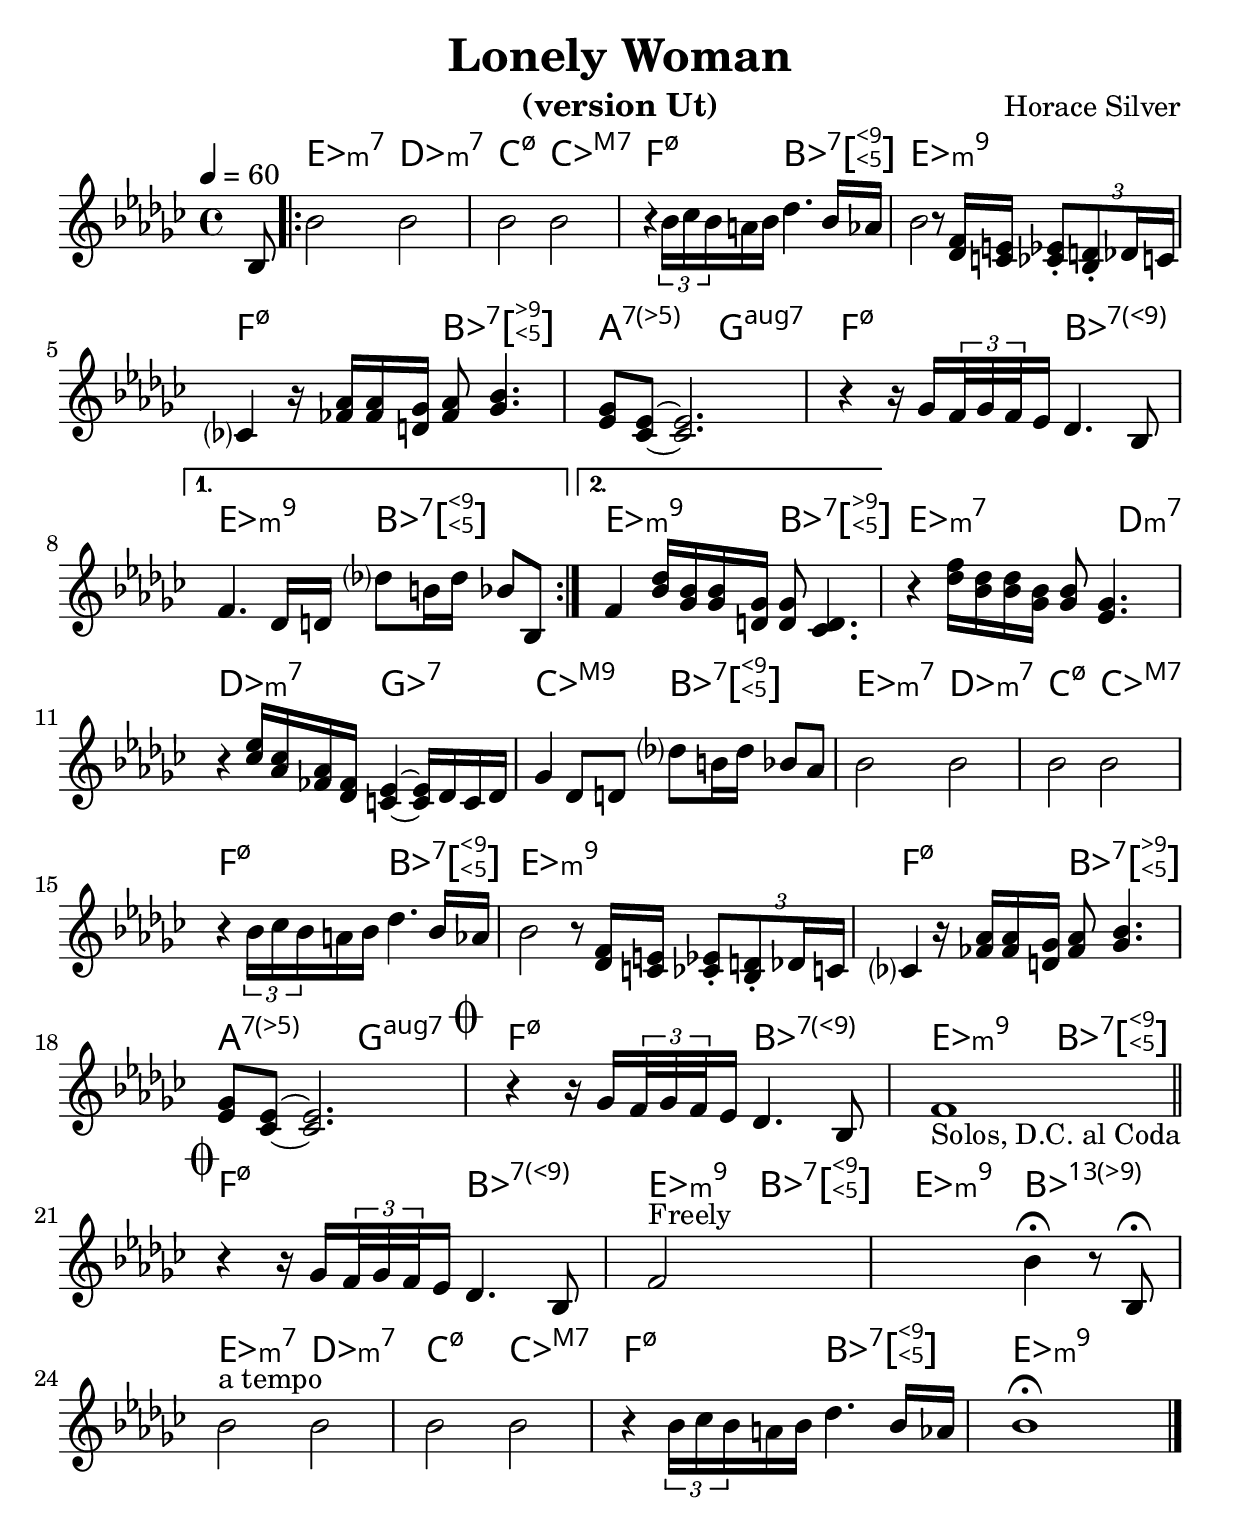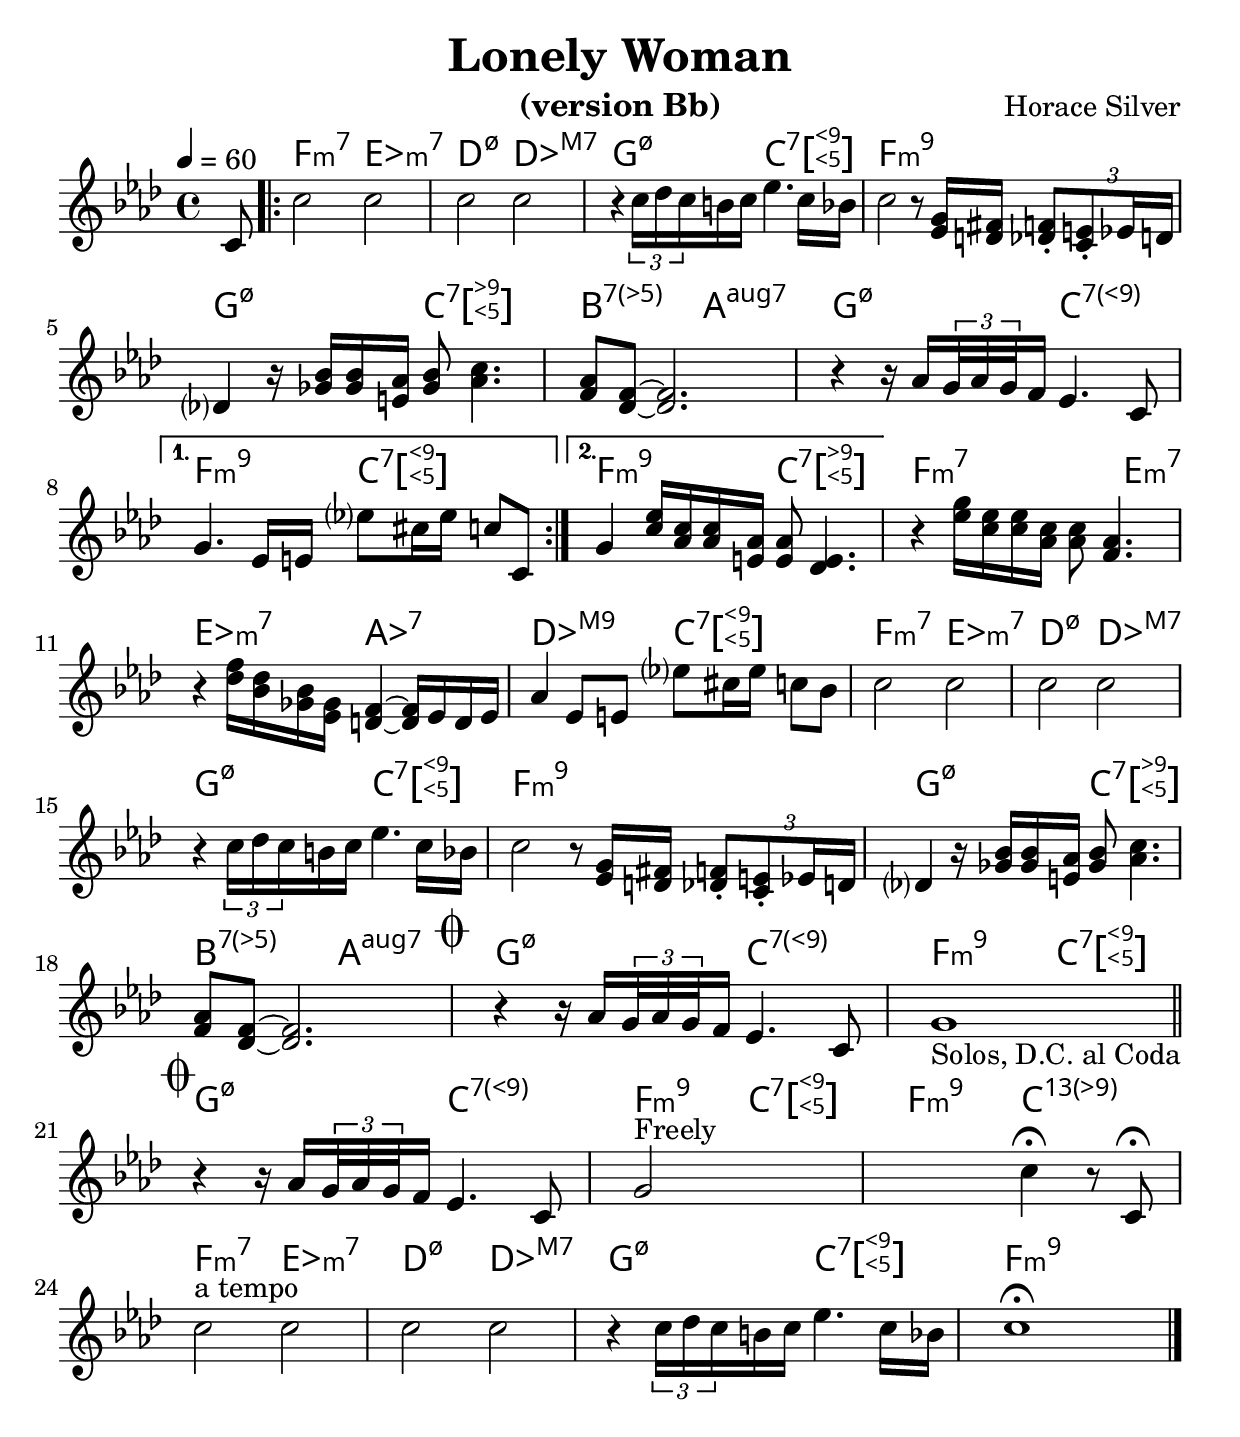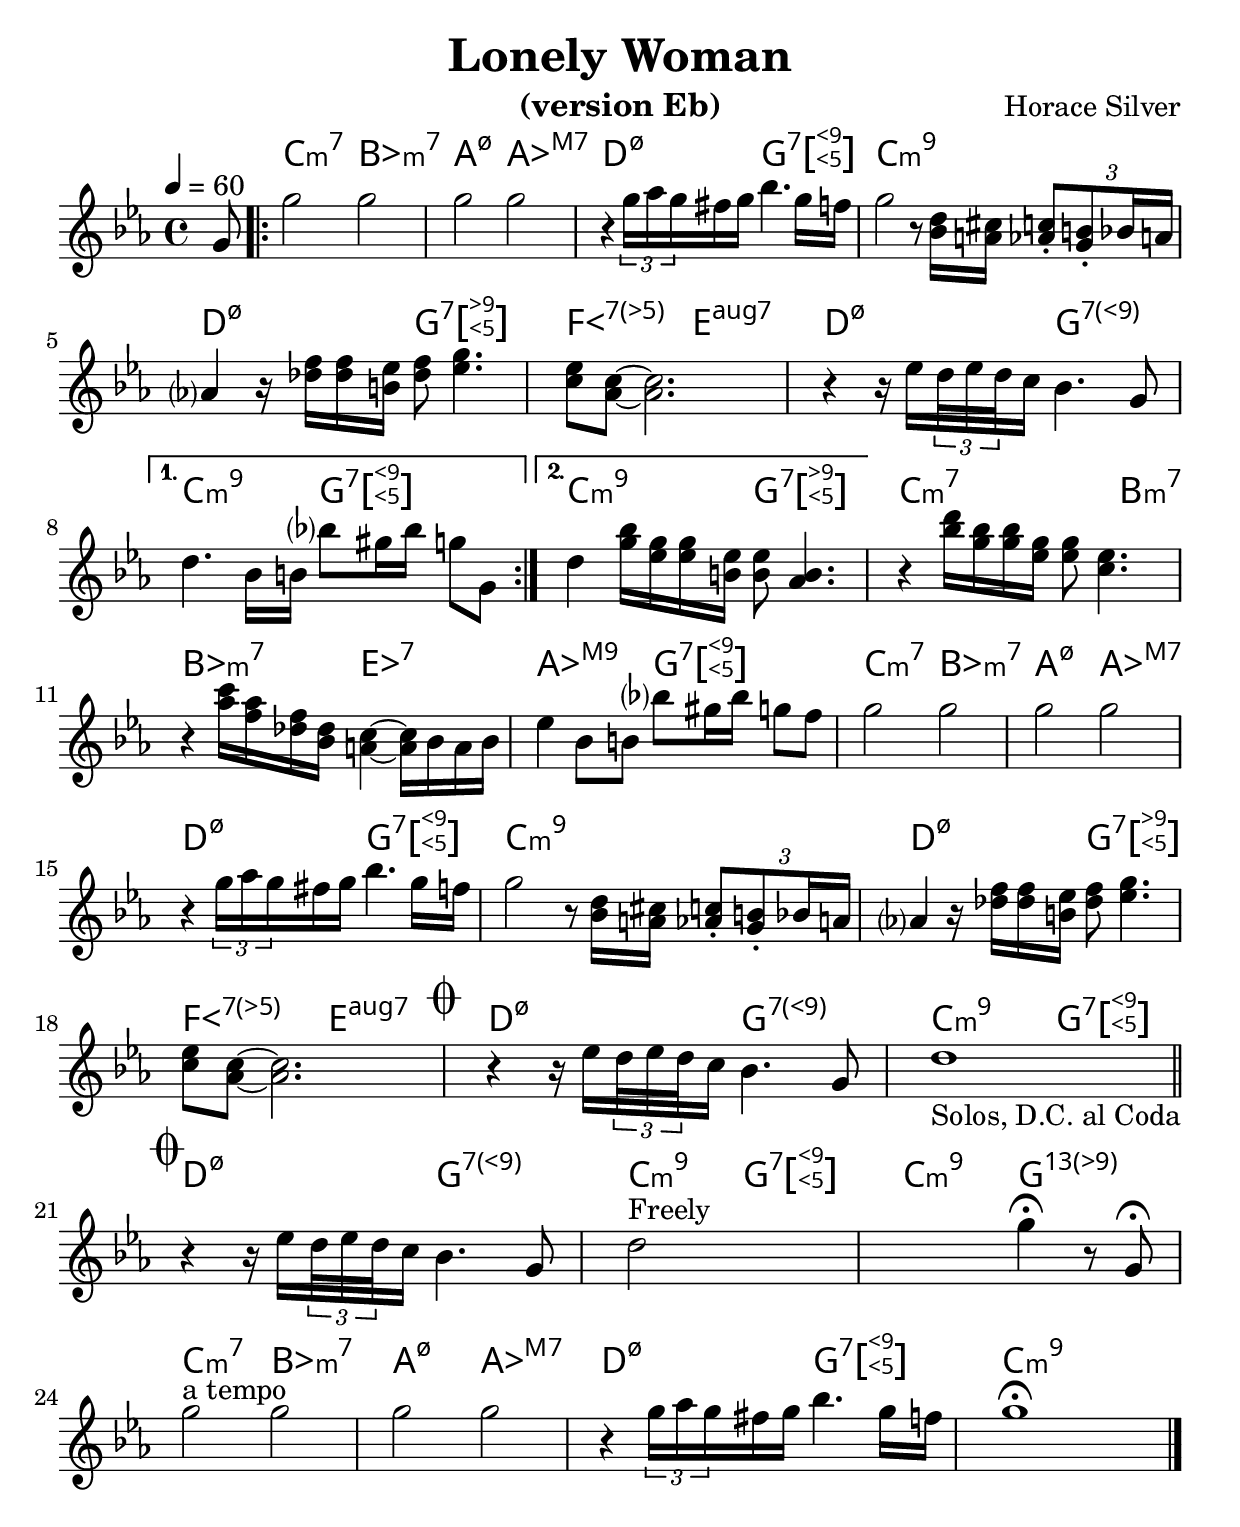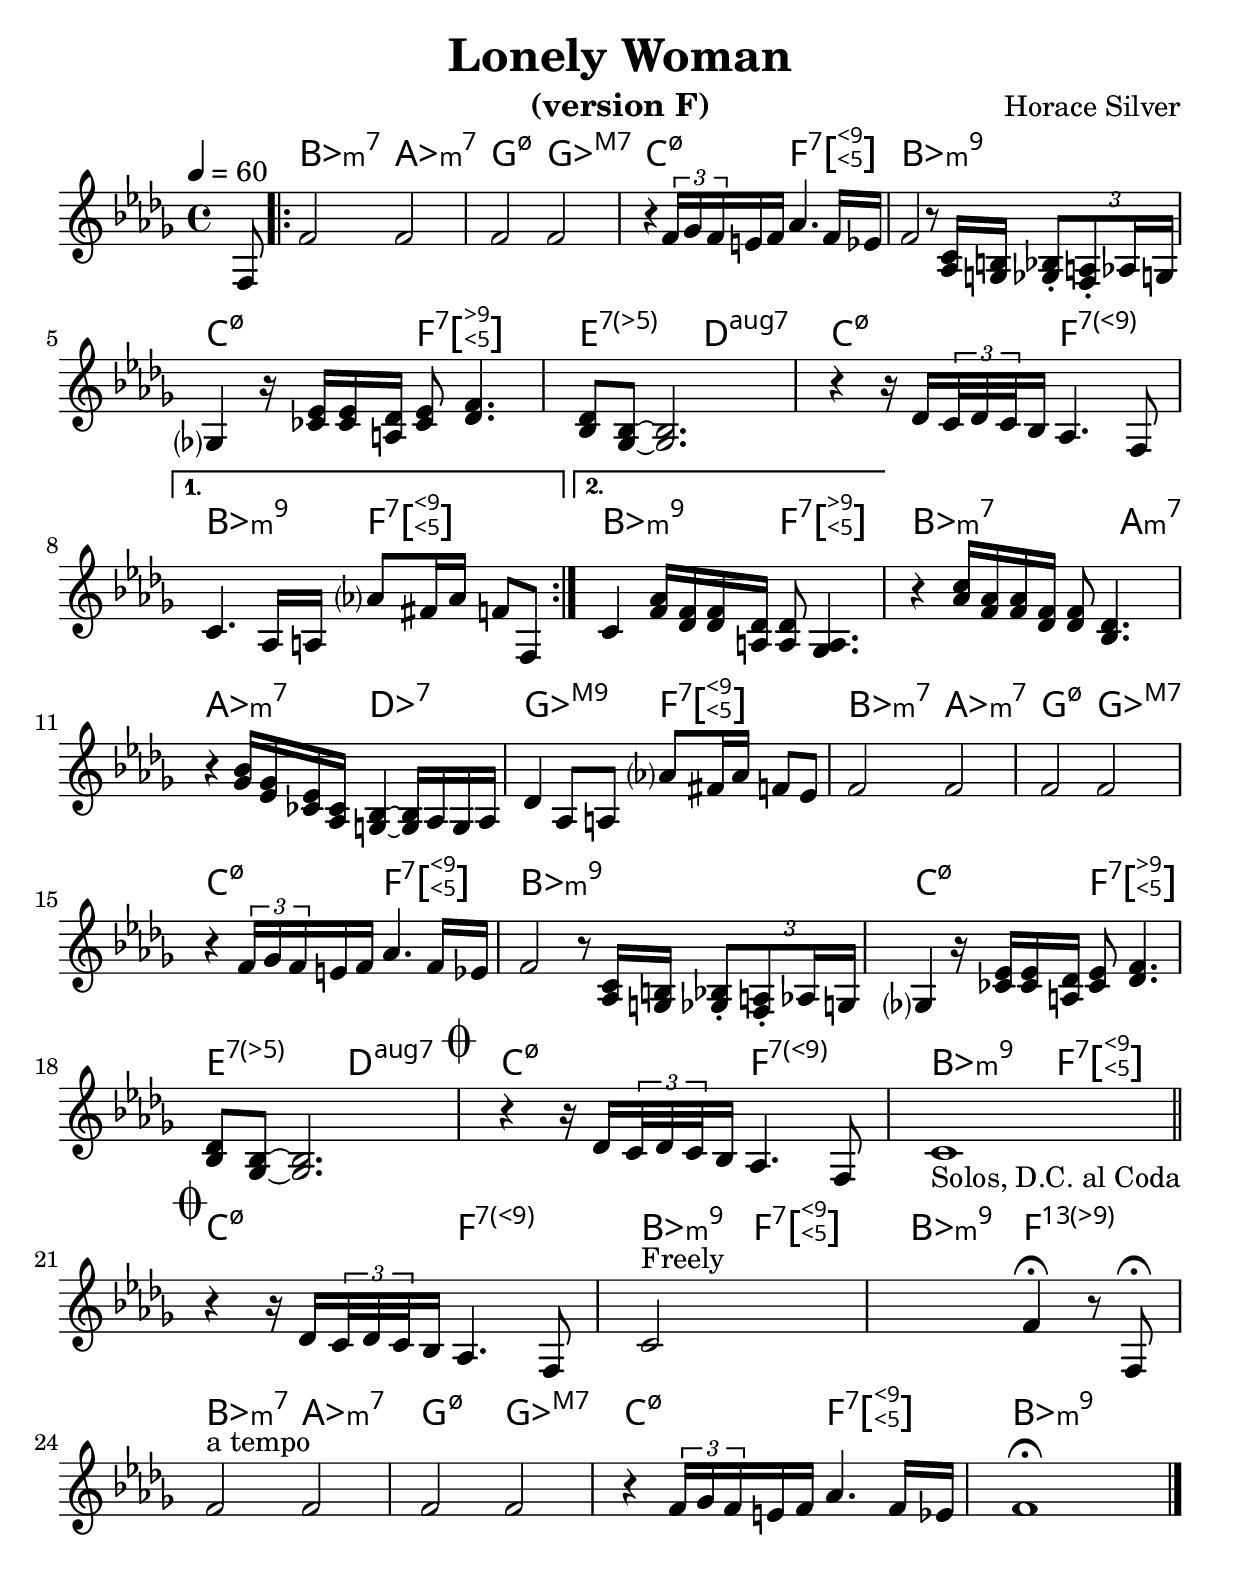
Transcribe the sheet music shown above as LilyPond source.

% Created on Mon Sep 20 15:23:38 CEST 2010
\version "2.22.0"

\include "utils/AccordsJazzDefs.ly"

#(set-global-staff-size 25)
#(set-default-paper-size "a4")

\paper { indent = 0\cm} 

\header {
	title = "Lonely Woman" 
 	composer = "Horace Silver"
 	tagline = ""

}


accords = \chords {
	\partial 8 s8
	\repeat volta 2 {
	es2:m7 des:m7 c:m7.5- ces:maj7
	f:m7.5- bes:7.5+.9+ es1:m9
	f2:m7.5- bes:7.5+.9- a:7.5- g:7.5+
	f:m7.5- bes:7.9+}
	\alternative {{es:m9 bes:7.5+.9+}{es:m9 bes:7.5+.9-}}
	es2.:m7 d4:m7 des2:m7 ges:7 ces:maj9 bes:7.5+.9+
	es2:m7 des:m7 c:m7.5- ces:maj7
	f:m7.5- bes:7.5+.9+ es1:m9
	f2:m7.5- bes:7.5+.9- a:7.5- g:7.5+
	f:m7.5- bes:7.9+
	es:m9 bes:7.5+.9+
	f:m7.5- bes:7.9+ es:m9 bes:7.9+.5+ es:m9 bes:13.9-
	es2:m7 des:m7 c:m7.5- ces:maj7
	f:m7.5- bes:7.5+.9+ es1:m9
	%c1:m7.5+.9+ % un accord
	%es:m7 % un deuxiÃ¨me
}

staffViolon = \new Staff {
	\time 4/4
	\tempo 4 = 60 
	\set Staff.midiInstrument = "trumpet"
	\key ges \major
	\clef treble
	\accidentalStyle modern-cautionary
	\relative c' { 	
 % Type notes here 
\compressEmptyMeasures
\set Timing.beamExceptions = #'()
\partial 8 bes8
\repeat volta 2 {
bes'2 bes bes bes
r4 \tuplet 3/2 {bes16 ces bes} a bes des4. bes16 aes
%\break
bes2 r8 <f des>16 <e c> \tuplet 3/2 {<es ces>8-. <d bes>-. des16 c} \break 
ces4 r16 <aes' fes> <aes fes> <ges d> <aes fes>8 <bes ges>4. <ges es>8 <es ces>~ <es ces>2.
r4 r16 ges \tuplet 3/2 {f32 ges f} es16 des4. bes8 \break 
}
\alternative {
{f'4. des16 d des'8 b16 des bes8 bes,}
{f'4 <des' bes>16 <bes ges> <bes ges> <ges d> <ges d>8 <d ces>4.}}
r4 <f' des>16 <des bes> <des bes> <bes ges> <bes ges>8 <ges es>4. \break 
r4 <es' ces>16 <ces aes> <aes fes> <fes des> <es c>4~ <es c>16 des c des
ges4 des8 d des' b16 des bes8 aes 
bes2 bes bes bes \break 
r4 \tuplet 3/2 {bes16 ces bes} a bes des4. bes16 aes
bes2 r8 <f des>16 <e c> \tuplet 3/2 {<es ces>8-. <d bes>-. des16 c}
ces4 r16 <aes' fes> <aes fes> <ges d> <aes fes>8 <bes ges>4. \break <ges es>8 <es ces>~ <es ces>2.
\mark \markup {\musicglyph "scripts.coda" }
r4 r16 ges \tuplet 3/2 {f32 ges f} es16 des4. bes8
f'1_"Solos, D.C. al Coda"
\bar "||"
\break
\mark \markup {\musicglyph "scripts.coda" }
r4 r16 ges \tuplet 3/2 {f32 ges f} es16 des4. bes8
f'2^"Freely" s s bes4-\fermata r8 bes,-\fermata \break 
bes'2^"a tempo" bes bes bes
r4 \tuplet 3/2 {bes16 ces bes} a bes des4. bes16 aes bes1-\fermata
\bar "|."
%c4^\markup{Essai} cis c cis
%\mark \markup {\musicglyph "scripts.coda" }
%c cis c c
	}
}


theme = \staffViolon

\include "utils/books.ly"
